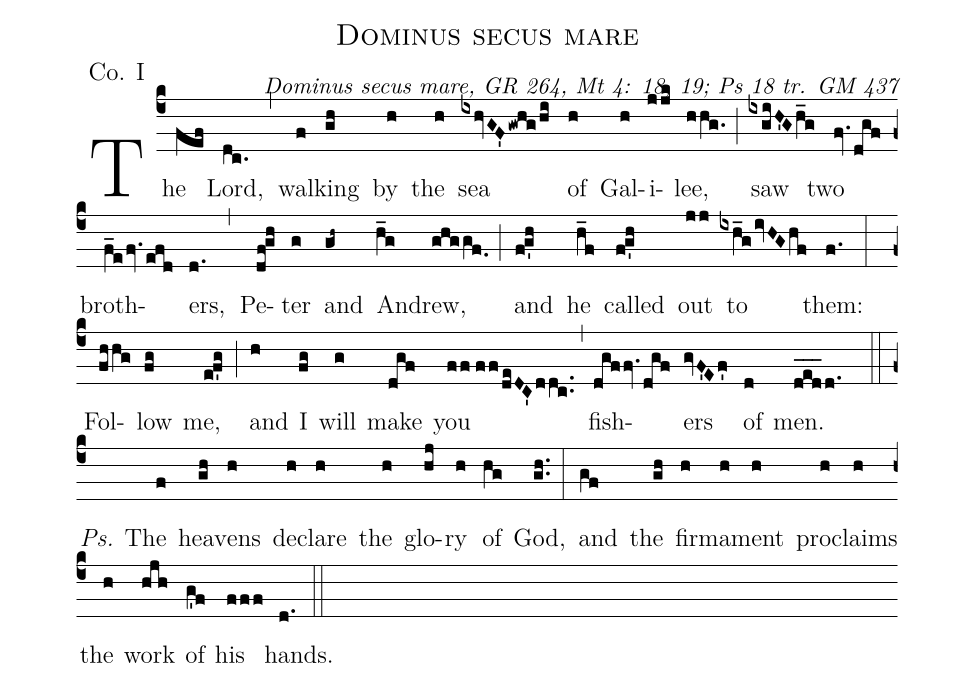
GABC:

name: Dominus secus mare;
office-part: Introitus;
mode: 1;
annotation: Co. I;
commentary: Dominus secus mare, GR 264, Mt 4: 18, 19; Ps 18 tr. GM 437;
%%
(c4)The(fef) Lord,(dc.) (,) walk(f)ing(gh) by(h) the(h) sea(ixhvGF'gwhg/hi) of(h) Gal(h)i(jjk)lee,(hhg.) (;) saw(ixgiH'Gh_g) two(fv.dgf) broth(f_efv.efd)ers,(d.) (,)
Pe(df!gh)ter(g) and(gh~) An(h_g)drew,(ghggf.0) (;) and(fg'h) he(h_f) called(fg'h) out(jj) to(ixh_givHGhf) them:(f.) (:) Fol(fhhg)low(fg) me,(ef'g) (;) and(h) I(fg)
will(g) make(dgf) you(ff//ff/deDC'ddc..) (,) fish(dgffv.dgf)ers(gvF'Ef') of(d) men.(ded___d.) (::)

<i>Ps.</i> The(f) heav(gh)ens(h) de(h)clare(h) the(h) glo(hj)ry(h)
of(hg) God,(gh..) (:) and(gf) the(gh) fir(h)ma(h)ment(h) pro(h)claims(h) the(h) work(hjh) of(g'f) his(fff) hands.(d.) (::)
